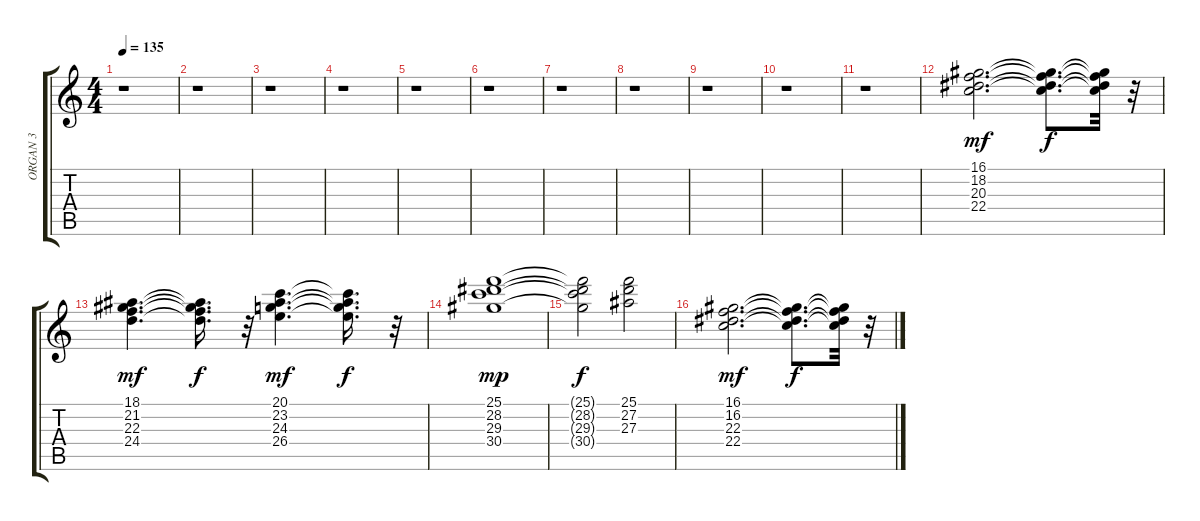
\track ("ORGAN 3" "ORGAN 3") {instrument rockorgan}
\staff {score tabs}
\tuning (E4 B3 G3 D3 A2 E2) {hide}
\ts (4 4)
\tempo 135
\clef g2
\ks c
r.1{dy mf} |
r.1 |
r.1 |
r.1 |
r.1 |
r.1 |
r.1 |
r.1 |
r.1 |
r.1 |
r.1 |
(16.1 18.2 20.3 22.4).2{d} (16.1{t} 18.2{t} 20.3{t} 22.4{t}).8{d dy f} (16.1{t} 18.2{t} 20.3{t} 22.4{t}).32 r.32 |
(18.1 21.2 22.3 24.4).4{d dy mf} (18.1{t} 21.2{t} 22.3{t} 24.4{t}).16{d dy f} r.32 (20.1 23.2 24.3 26.4).4{d dy mf} (20.1{t} 23.2{t} 24.3{t} 26.4{t}).16{d dy f} r.32 |
(25.1 28.2 29.3 30.4).1{dy mp} |
(25.1{t} 28.2{t} 29.3{t} 30.4{t}).2{dy f} (25.1 27.2 27.3).2 |
(16.1 16.2 22.3 22.4).2{d dy mf} (16.1{t} 16.2{t} 22.3{t} 22.4{t}).8{d dy f} (16.1{t} 16.2{t} 22.3{t} 22.4{t}).32 r.32
